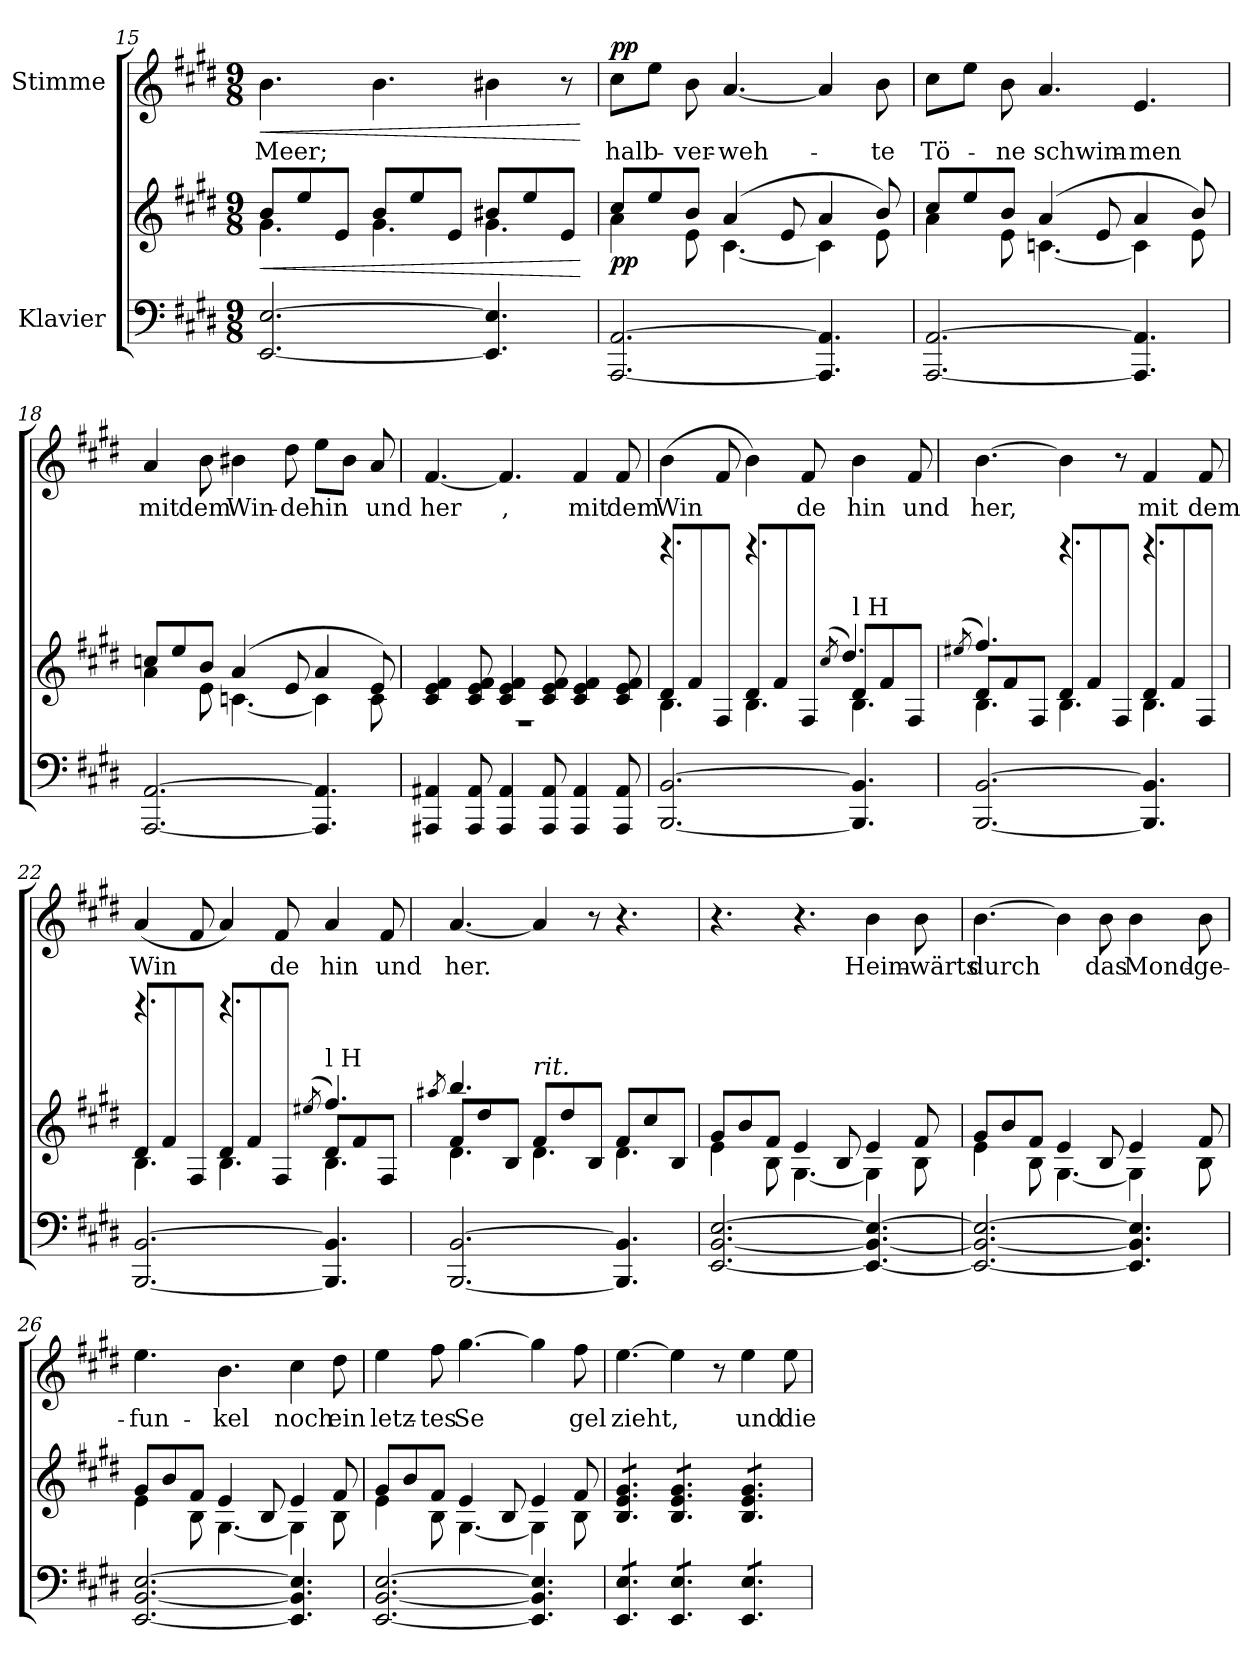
**kern	**kern	**dynam	**kern	**text	**dynam
*part2	*part2	*part2	*part1	*part1	*part1
*staff3	*staff2	*staff2/3	*staff1	*staff1	*staff1
*I"Klavier	*	*	*I"Stimme	*	*
*clefF4	*clefG2	*	*clefG2	*	*
*k[f#c#g#d#]	*k[f#c#g#d#]	*	*k[f#c#g#d#]	*	*
*M9/8	*M9/8	*	*M9/8	*	*
=15	=15	=15	=15	=15	=15
!	!	!LO:HP:b	!	!LO:LY:b	!LO:HP:b
*	*^	*	*	*	*
[2.EE/ [2.E/	8b/L	4.g#\	<	4.b\	Meer;	<
.	8ee/	.	.	.	.	.
.	8e/J	.	.	.	.	.
.	8b/L	4.g#\	.	4.b\	.	.
.	8ee/	.	.	.	.	.
.	8e/J	.	.	.	.	.
4.EE/] 4.E/]	8b#X/L	4.g#\	.	4b#X\	.	.
.	8ee/	.	.	.	.	.
.	8e/J	.	.	8r	.	.
*	*v	*v	*	*	*	*
.	.	[	.	.	[
!!LO:LB:g=z
=16	=16	=16	=16	=16	=16
*	*^	*	*	*	*
!	!	!	!LO:DY:b	!	!LO:LY:b	!LO:DY:a
[2.AAA/ [2.AA/	8cc#/L	4a\	pp	8cc#\L	halb-	pp
.	8ee/	.	.	8ee\J	.	.
!	!	!	!	!	!LO:LY:b	!
.	8b/J	8e\	.	8b\	-ver-	.
!	!	!	!	!	!LO:LY:b	!
.	(4a/	[4.c#\	.	[4.a/	-weh-	.
.	8e/	.	.	.	.	.
4.AAA/] 4.AA/]	4a/	4c#\]	.	4a/]	.	.
!	!	!	!	!	!LO:LY:b	!
.	8b/)	8e\	.	8b\	-te	.
=17	=17	=17	=17	=17	=17	=17
!	!	!	!	!	!LO:LY:b	!
[2.AAA/ [2.AA/	8cc#/L	4a\	.	8cc#\L	Tö-	.
.	8ee/	.	.	8ee\J	.	.
!	!	!	!	!	!LO:LY:b	!
.	8b/J	8e\	.	8b\	-ne	.
!	!	!	!	!	!LO:LY:b	!
.	(4a/	[4.cn\	.	4.a/	schwim-	.
.	8e/	.	.	.	.	.
!	!	!	!	!	!LO:LY:b	!
4.AAA/] 4.AA/]	4a/	4c\]	.	4.e/	-men	.
.	8b/)	8e\	.	.	.	.
=18	=18	=18	=18	=18	=18	=18
!	!	!	!	!	!LO:LY:b	!
[2.AAA/ [2.AA/	8ccn/L	4a\	.	4a/	mit	.
.	8ee/	.	.	.	.	.
!	!	!	!	!	!LO:LY:b	!
.	8b/J	8e\	.	8b\	dem	.
!	!	!	!	!	!LO:LY:b	!
.	(4a/	[4.cn\	.	4b#X\	Win-	.
!	!	!	!	!	!LO:LY:b	!
.	8e/	.	.	8dd#\	-de	.
!	!	!	!	!	!LO:LY:b	!
4.AAA/] 4.AA/]	4a/	4c\]	.	8ee\L	hin	.
.	.	.	.	8b#\J	.	.
!	!	!	!	!	!LO:LY:b	!
.	8e/)	8c\	.	8a/	und	.
!!LO:PB:g=z
=19	=19	=19	=19	=19	=19	=19
!	!	!	!	!	!LO:LY:b	!
4AAA#X/ 4AA#X/	4c#/ 4e/ 4f#/	8%9r	.	[4.f#/	her	.
8AAA#/ 8AA#/	8c#/ 8e/ 8f#/	.	.	.	.	.
!	!	!	!	!	!LO:LY:b	!
4AAA#/ 4AA#/	4c#/ 4e/ 4f#/	.	.	4.f#/]	,	.
8AAA#/ 8AA#/	8c#/ 8e/ 8f#/	.	.	.	.	.
!	!	!	!	!	!LO:LY:b	!
4AAA#/ 4AA#/	4c#/ 4e/ 4f#/	.	.	4f#/	mit	.
!	!	!	!	!	!LO:LY:b	!
8AAA#/ 8AA#/	8c#/ 8e/ 8f#/	.	.	8f#/	dem	.
=20	=20	=20	=20	=20	=20	=20
*	*	*^	*	*	*	*
!	!	!	!	!	!	!LO:LY:b	!
[2.BBB/ [2.BB/	8d#/L	4.B\	4.rccccc	.	(4b\	Win	.
.	8f#/	.	.	.	.	.	.
.	8F#/J	.	.	.	8f#/	.	.
.	8d#/L	4.B\	4.rccccc	.	4b\)	.	.
.	8f#/	.	.	.	.	.	.
!	!	!	!	!	!	!LO:LY:b	!
.	8F#/J	.	.	.	8f#/	de	.
.	.	.	(<8qcc#/	.	.	.	.
!	!LO:TX:a:t=l H	!	!	!	!	!	!
!	!	!	!	!	!	!LO:LY:b	!
4.BBB/] 4.BB/]	8d#/L	4.B\	4.dd#/)	.	4b\	hin	.
.	8f#/	.	.	.	.	.	.
!	!	!	!	!	!	!LO:LY:b	!
.	8F#/J	.	.	.	8f#/	und	.
=21	=21	=21	=21	=21	=21	=21	=21
.	.	.	(<8qee#X/	.	.	.	.
!	!	!	!	!	!	!LO:LY:b	!
[2.BBB/ [2.BB/	8d#/L	4.B\	4.ff#/)	.	[4.b\	her,	.
.	8f#/	.	.	.	.	.	.
.	8F#/J	.	.	.	.	.	.
.	8d#/L	4.B\	4.rccccc	.	4b\]	.	.
.	8f#/	.	.	.	.	.	.
.	8F#/J	.	.	.	8r	.	.
!	!	!	!	!	!	!LO:LY:b	!
4.BBB/] 4.BB/]	8d#/L	4.B\	4.rccccc	.	4f#/	mit	.
.	8f#/	.	.	.	.	.	.
!	!	!	!	!	!	!LO:LY:b	!
.	8F#/J	.	.	.	8f#/	dem	.
!!LO:LB:g=z
=22	=22	=22	=22	=22	=22	=22	=22
!	!	!	!	!	!	!LO:LY:b	!
[2.BBB/ [2.BB/	8d#/L	4.B\	4.rccccc	.	(>4a/	Win	.
.	8f#/	.	.	.	.	.	.
.	8F#/J	.	.	.	8f#/	.	.
.	8d#/L	4.B\	4.rccccc	.	4a/)	.	.
.	8f#/	.	.	.	.	.	.
!	!	!	!	!	!	!LO:LY:b	!
.	8F#/J	.	.	.	8f#/	-de	.
.	.	.	(<8qee#X/	.	.	.	.
!	!LO:TX:a:t=l H	!	!	!	!	!	!
!	!	!	!	!	!	!LO:LY:b	!
4.BBB/] 4.BB/]	8d#/L	4.B\	4.ff#/)	.	4a/	hin	.
.	8f#/	.	.	.	.	.	.
!	!	!	!	!	!	!LO:LY:b	!
.	8F#/J	.	.	.	8f#/	und	.
=23	=23	=23	=23	=23	=23	=23	=23
.	.	.	8qaa#X/	.	.	.	.
!	!	!	!	!	!	!LO:LY:b	!
[2.BBB/ [2.BB/	8f#/L	4.d#\	4.bb/	.	[4.a/	her.	.
.	8dd#/	.	.	.	.	.	.
.	8B/J	.	.	.	.	.	.
!	!LO:TX:a:i:t=rit.	!	!	!	!	!	!
.	8f#/L	4.d#\	2.ryy	.	4a/]	.	.
.	8dd#/	.	.	.	.	.	.
.	8B/J	.	.	.	8r	.	.
4.BBB/] 4.BB/]	8f#/L	4.d#\	.	.	4.r	.	.
.	8cc#/	.	.	.	.	.	.
.	8B/J	.	.	.	.	.	.
*	*	*v	*v	*	*	*	*
=24	=24	=24	=24	=24	=24	=24
[2.EE/ [2.BB/ [2.E/	8g#/L	4e\	.	4.r	.	.
.	8b/	.	.	.	.	.
.	8f#/J	8B\	.	.	.	.
.	4e/	[4.G#\	.	4.r	.	.
.	8B/	.	.	.	.	.
!	!	!	!	!	!LO:LY:b	!
4.EE/_ 4.BB/_ 4.E/_	4e/	4G#\]	.	4b\	Heim-	.
!	!	!	!	!	!LO:LY:b	!
.	8f#/	8B\	.	8b\	-wärts	.
!!LO:LB:g=z
=25	=25	=25	=25	=25	=25	=25
!	!	!	!	!	!LO:LY:b	!
2.EE/_ 2.BB/_ 2.E/_	8g#/L	4e\	.	[4.b\	durch	.
.	8b/	.	.	.	.	.
.	8f#/J	8B\	.	.	.	.
.	4e/	[4.G#\	.	4b\]	.	.
!	!	!	!	!	!LO:LY:b	!
.	8B/	.	.	8b\	das	.
!	!	!	!	!	!LO:LY:b	!
4.EE/] 4.BB/] 4.E/]	4e/	4G#\]	.	4b\	Mond-	.
!	!	!	!	!	!LO:LY:b	!
.	8f#/	8B\	.	8b\	-ge-	.
=26	=26	=26	=26	=26	=26	=26
!	!	!	!	!	!LO:LY:b	!
[2.EE/ [2.BB/ [2.E/	8g#/L	4e\	.	4.ee\	-fun-	.
.	8b/	.	.	.	.	.
.	8f#/J	8B\	.	.	.	.
!	!	!	!	!	!LO:LY:b	!
.	4e/	[4.G#\	.	4.b\	-kel	.
.	8B/	.	.	.	.	.
!	!	!	!	!	!LO:LY:b	!
4.EE/] 4.BB/] 4.E/]	4e/	4G#\]	.	4cc#\	noch	.
!	!	!	!	!	!LO:LY:b	!
.	8f#/	8B\	.	8dd#\	ein	.
=27	=27	=27	=27	=27	=27	=27
!	!	!	!	!	!LO:LY:b	!
[2.EE/ [2.BB/ [2.E/	8g#/L	4e\	.	4ee\	letz-	.
.	8b/	.	.	.	.	.
!	!	!	!	!	!LO:LY:b	!
.	8f#/J	8B\	.	8ff#\	-tes	.
!	!	!	!	!	!LO:LY:b	!
.	4e/	[4.G#\	.	[4.gg#\	Se	.
.	8B/	.	.	.	.	.
4.EE/] 4.BB/] 4.E/]	4e/	4G#\]	.	4gg#\]	.	.
!	!	!	!	!	!LO:LY:b	!
.	8f#/	8B\	.	8ff#\	gel	.
!!LO:LB:g=z
=28	=28	=28	=28	=28	=28	=28
!	!	!	!	!	!LO:LY:b	!
*	*v	*v	*	*	*	*
*tremolo	*	*	*	*	*
*	*tremolo	*	*	*	*
8EE/ 8E/L	8B/ 8e/ 8g#/L	.	[4.ee\	zieht,	.
8EE/ 8E/	8B/ 8e/ 8g#/	.	.	.	.
8EE/ 8E/J	8B/ 8e/ 8g#/J	.	.	.	.
8EE/ 8E/L	8B/ 8e/ 8g#/L	.	4ee\]	.	.
8EE/ 8E/	8B/ 8e/ 8g#/	.	.	.	.
8EE/ 8E/J	8B/ 8e/ 8g#/J	.	8r	.	.
!	!	!	!	!LO:LY:b	!
8EE/ 8E/L	8B/ 8e/ 8g#/L	.	4ee\	und	.
8EE/ 8E/	8B/ 8e/ 8g#/	.	.	.	.
!	!	!	!	!LO:LY:b	!
8EE/ 8E/J	8B/ 8e/ 8g#/J	.	8ee\	die	.
*	*Xtremolo	*	*	*	*
*Xtremolo	*	*	*	*	*
=	=	=	=	=	=
*-	*-	*-	*-	*-	*-
